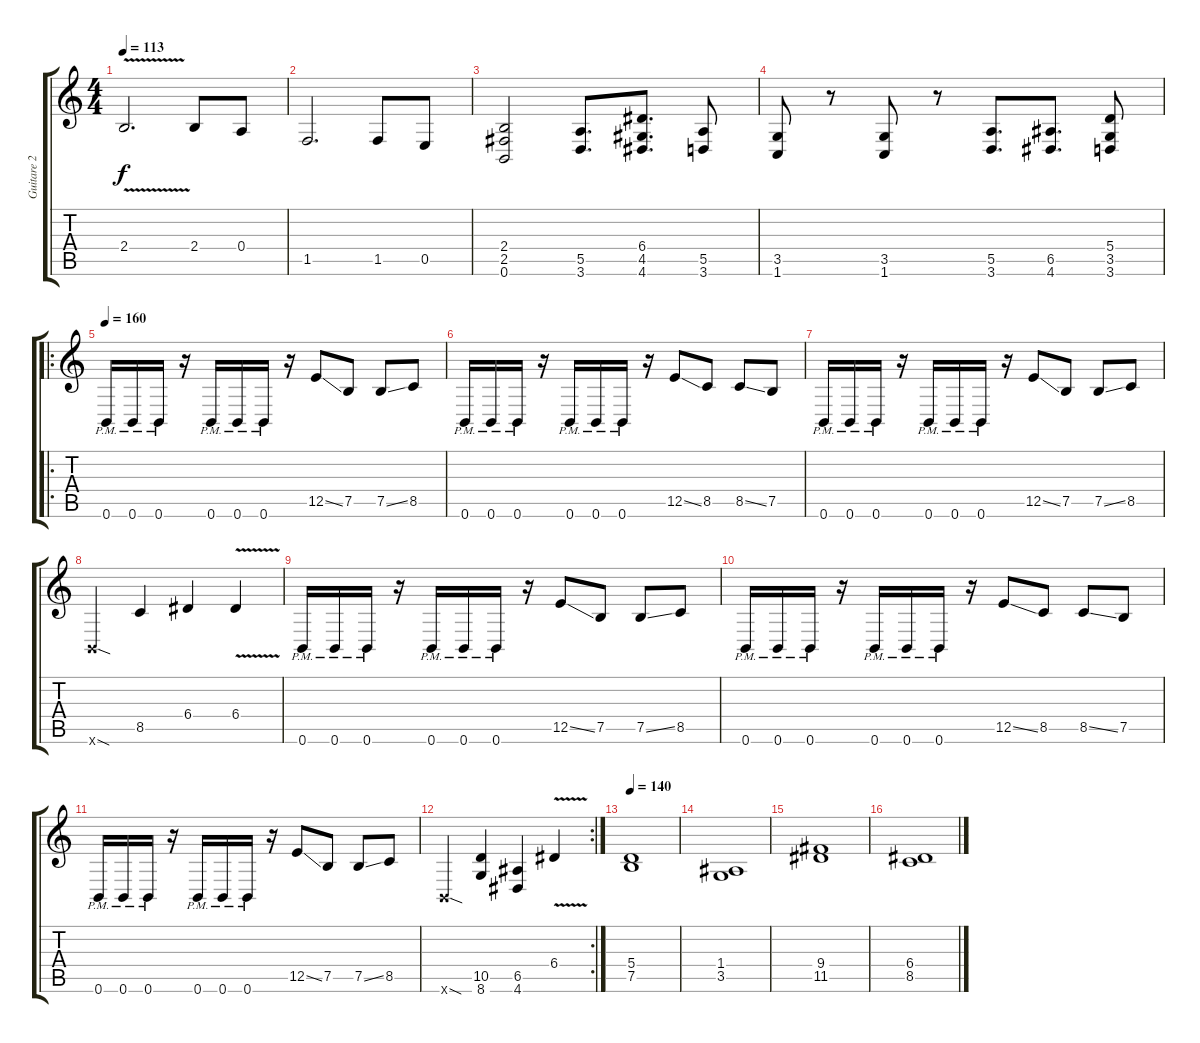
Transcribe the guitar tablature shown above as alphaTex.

\track ("Guitare 2" "Guitare 2") {instrument distortionguitar}
\staff {score tabs}
\tuning (B3 Gb3 D3 A2 E2 B1) {hide}
\ts (4 4)
\tempo 113
\clef g2
\ks c
2.4{v}.2{d dy f} 2.4.8 0.4.8 |
1.5.2{d} 1.5.8 0.5.8 |
(2.4 2.5 0.6).2 (5.5 3.6).8{d} (6.4 4.5 4.6).8{d} (5.5 3.6).8 |
(3.5 1.6).8 r.8 (3.5 1.6).8 r.8 (5.5 3.6).8{d} (6.5 4.6).8{d} (5.4 3.5 3.6).8 |
\ro
\tempo 160
0.6{pm}.16 0.6{pm}.16 0.6{pm}.16 r.16 0.6{pm}.16 0.6{pm}.16 0.6{pm}.16 r.16 12.5{ss}.8 7.5.8 7.5{ss}.8 8.5.8 |
0.6{pm}.16 0.6{pm}.16 0.6{pm}.16 r.16 0.6{pm}.16 0.6{pm}.16 0.6{pm}.16 r.16 12.5{ss}.8 8.5.8 8.5{ss}.8 7.5.8 |
0.6{pm}.16 0.6{pm}.16 0.6{pm}.16 r.16 0.6{pm}.16 0.6{pm}.16 0.6{pm}.16 r.16 12.5{ss}.8 7.5.8 7.5{ss}.8 8.5.8 |
0.6{sod x}.4 8.5.4 6.4.4 6.4{v}.4 |
0.6{pm}.16 0.6{pm}.16 0.6{pm}.16 r.16 0.6{pm}.16 0.6{pm}.16 0.6{pm}.16 r.16 12.5{ss}.8 7.5.8 7.5{ss}.8 8.5.8 |
0.6{pm}.16 0.6{pm}.16 0.6{pm}.16 r.16 0.6{pm}.16 0.6{pm}.16 0.6{pm}.16 r.16 12.5{ss}.8 8.5.8 8.5{ss}.8 7.5.8 |
0.6{pm}.16 0.6{pm}.16 0.6{pm}.16 r.16 0.6{pm}.16 0.6{pm}.16 0.6{pm}.16 r.16 12.5{ss}.8 7.5.8 7.5{ss}.8 8.5.8 |
\rc 2
0.6{sod x}.4 (10.5 8.6).4 (6.5 4.6).4 6.4{v}.4 |
\tempo 140
(5.4 7.5).1 |
(1.4 3.5).1 |
(9.4 11.5).1 |
(6.4 8.5).1
